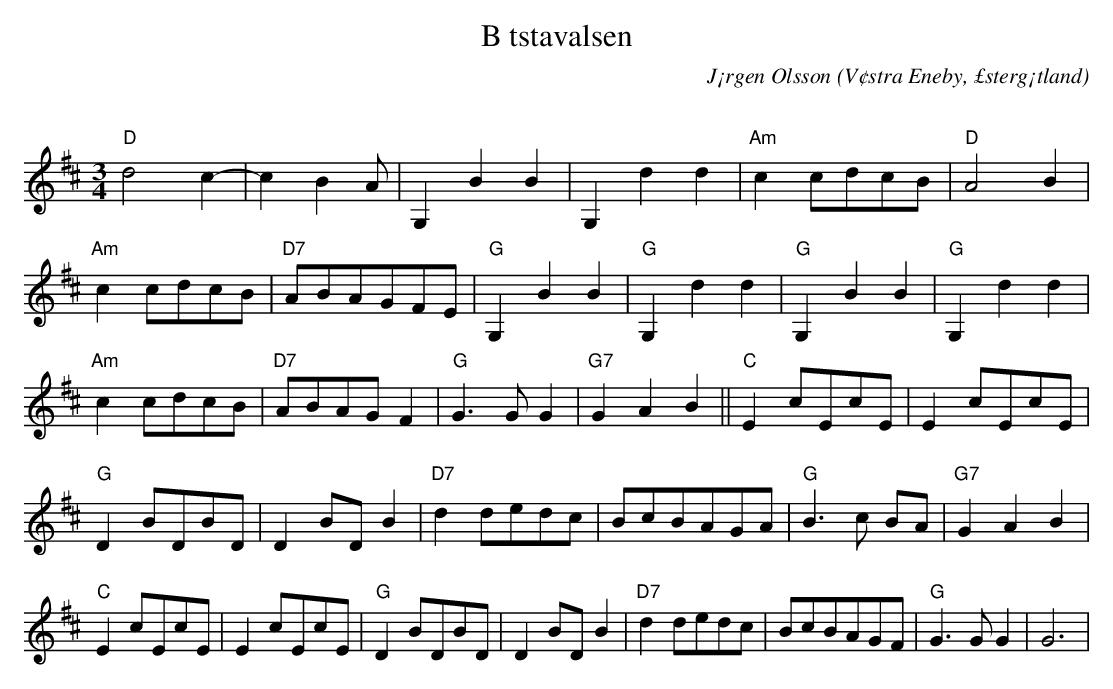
X:1
T:B tstavalsen
C:J¡rgen Olsson
O:V¢stra Eneby, £sterg¡tland
Q:140
M:3/4
L:1/8
K:D
"D"d4 c2-|c2B2As |G,2B2B2|G,2d2d2 |"Am" c2 cdcB| "D" A4 B2 |
 "Am" c2 cdcB |"D7" ABAGFE |"G"G,2B2B2|"G"G,2d2d2 |"G"G,2B2B2|"G"G,2d2d2 |
"Am" c2 cdcB| "D7" ABAGF2 | "G" G3 G G2 |"G7" G2A2B2||"C"E2 cEcE |E2 cEcE|
"G" D2 BDBD |D2 BD B2 |"D7"d2 dedc| BcBAGA|"G"B3 c BA|"G7" G2A2B2|
"C"E2 cEcE |E2 cEcE|"G" D2 BDBD |D2 BD B2 |"D7"d2 dedc| BcBAGF|"G" G3 G G2| G6 |
